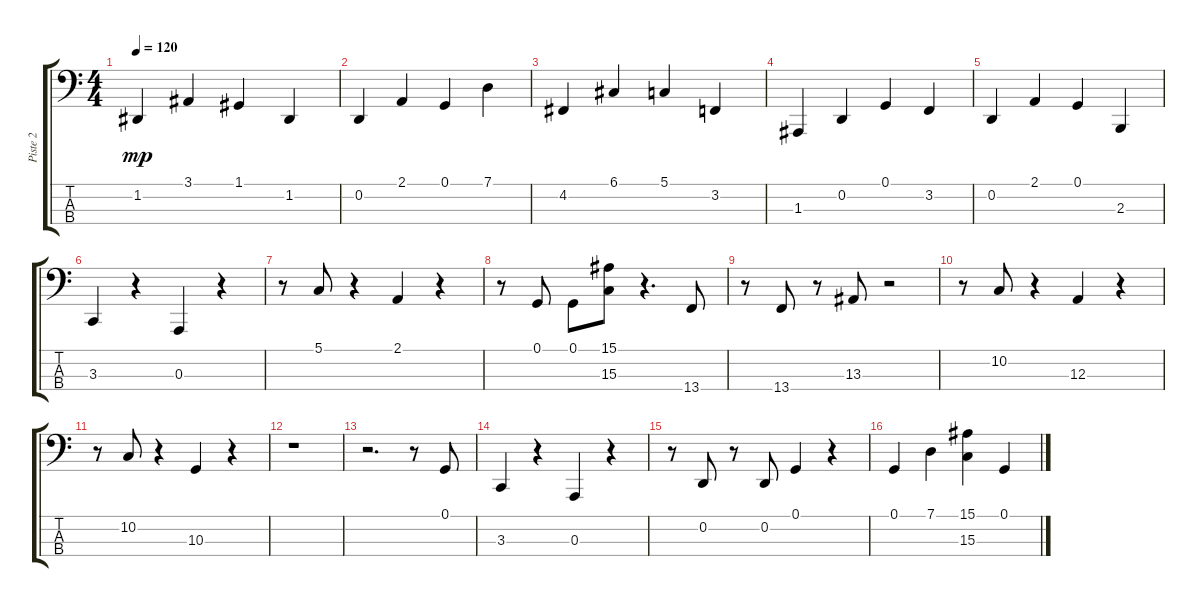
\track ("Piste 2" "Piste 2") {instrument acousticgrandpiano}
\staff {score tabs}
\tuning (G2 D2 A1 E1) {hide}
\ts (4 4)
\tempo 120
\clef f4
\ks c
1.2.4{dy mp} 3.1.4 1.1.4 1.2.4 |
0.2.4 2.1.4 0.1.4 7.1.4 |
4.2.4 6.1.4 5.1.4 3.2.4 |
1.3.4 0.2.4 0.1.4 3.2.4 |
0.2.4 2.1.4 0.1.4 2.3.4 |
3.3.4 r.4 0.3.4 r.4 |
r.8 5.1.8 r.4 2.1.4 r.4 |
r.8 0.1.8 0.1.8 (15.1 15.3).8 r.4{d} 13.4.8 |
r.8 13.4.8 r.8 13.3.8 r.2 |
r.8 10.2.8 r.4 12.3.4 r.4 |
r.8 10.2.8 r.4 10.3.4 r.4 |
r.1 |
r.2{d} r.8 0.1.8 |
3.3.4 r.4 0.3.4 r.4 |
r.8 0.2.8 r.8 0.2.8 0.1.4 r.4 |
0.1.4 7.1.4 (15.1 15.3).4 0.1.4
